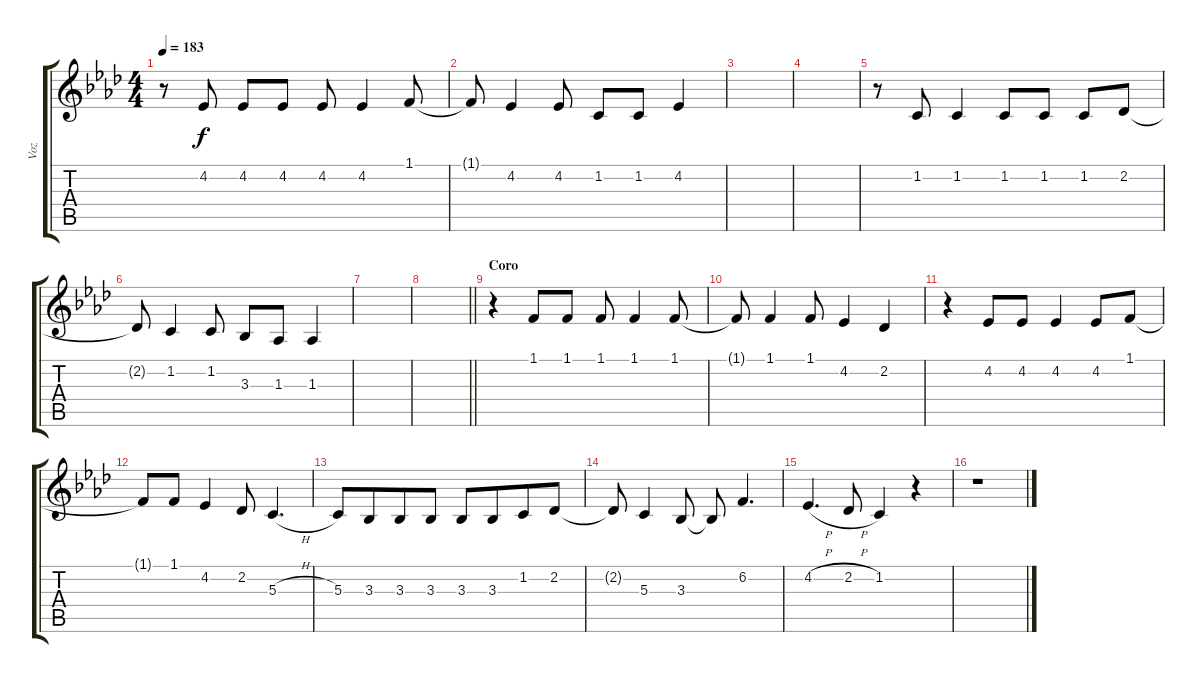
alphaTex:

\track ("Voz" "Voz") {instrument altosax}
\staff {score tabs}
\tuning (E4 B3 G3 D3 A2 E2) {hide}
\ts (4 4)
\tempo 183
\clef g2
\ks ab
r.8{dy f} 4.2.8 4.2.8 4.2.8 4.2.8 4.2.4 1.1.8 |
1.1{t}.8 4.2.4 4.2.8 1.2.8 1.2.8 4.2.4 |
|
|
r.8 1.2.8 1.2.4 1.2.8 1.2.8 1.2.8 2.2.8 |
2.2{t}.8 1.2.4 1.2.8 3.3.8 1.3.8 1.3.4 |
|
\barLineRight lightlight
|
\section ("" "Coro")
r.4 1.1.8 1.1.8 1.1.8 1.1.4 1.1.8 |
1.1{t}.8 1.1.4 1.1.8 4.2.4 2.2.4 |
r.4 4.2.8 4.2.8 4.2.4 4.2.8 1.1.8 |
1.1{t}.8 1.1.8 4.2.4 2.2.8 5.3{h}.4{d} |
5.3.8 3.3.8{beam merge} 3.3.8 3.3.8 3.3.8 3.3.8{beam merge} 1.2.8 2.2.8 |
2.2{t}.8 5.3.4 3.3.8 3.3{t}.8 6.2.4{d} |
4.2{h}.4{d} 2.2{h}.8 1.2.4 r.4 |
r.1
